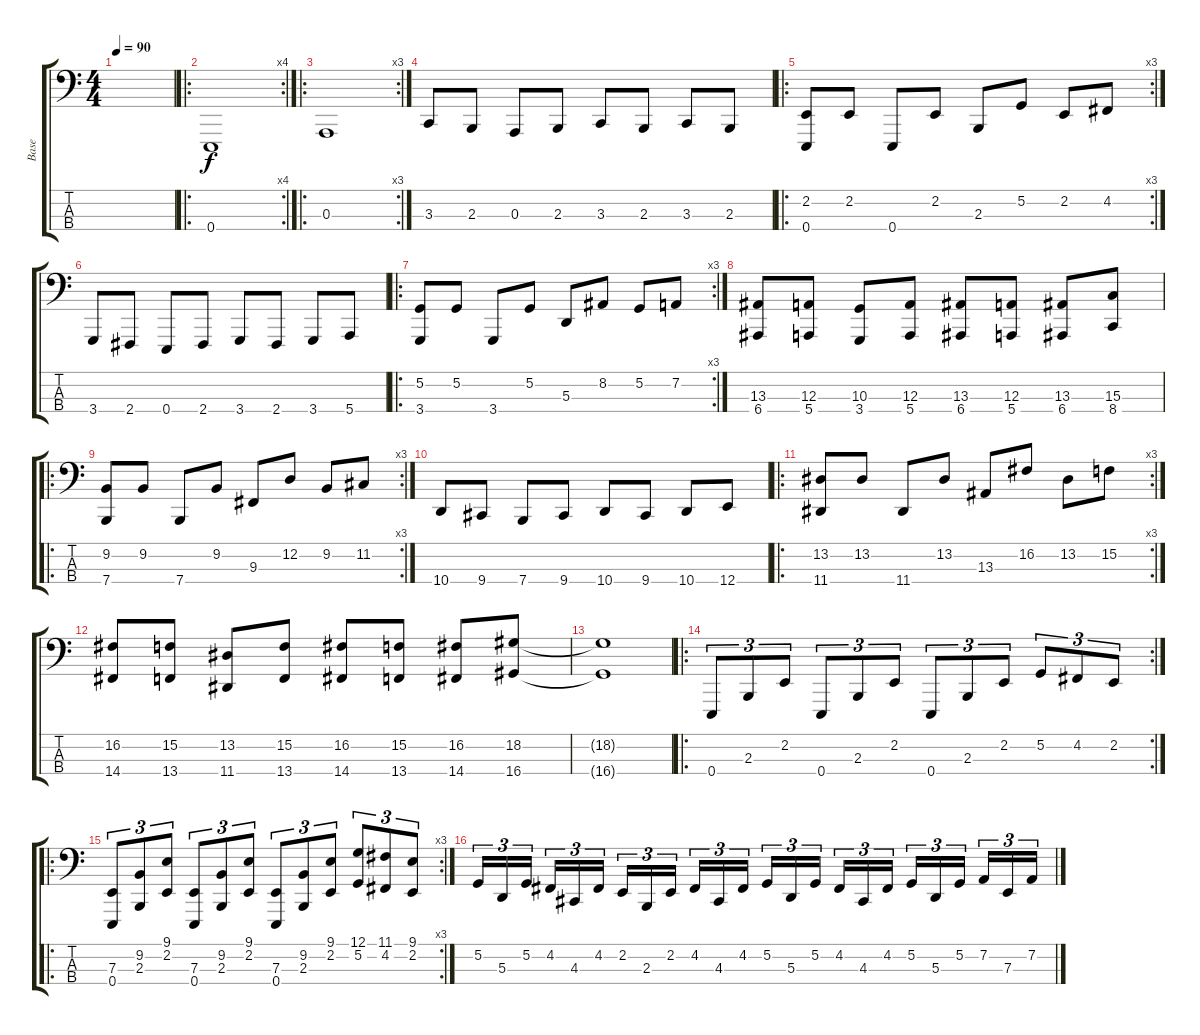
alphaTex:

\track ("Base" "Base") {instrument electricgrandpiano}
\staff {score tabs}
\tuning (G2 D2 A1 E1) {hide}
\ts (4 4)
\tempo 90
\clef f4
\ks c
|
\ro
\rc 4
0.4.1 |
\ro
\rc 3
0.3.1 |
3.3.8 2.3.8 0.3.8 2.3.8 3.3.8 2.3.8 3.3.8 2.3.8 |
\ro
\rc 3
(2.2 0.4).8{volume 16} 2.2.8 0.4.8 2.2.8 2.3.8 5.2.8 2.2.8 4.2.8 |
3.4.8{volume 13} 2.4.8 0.4.8 2.4.8 3.4.8 2.4.8 3.4.8 5.4.8 |
\ro
\rc 3
(5.2 3.4).8{volume 16} 5.2.8 3.4.8 5.2.8 5.3.8 8.2.8 5.2.8 7.2.8 |
(13.3 6.4).8{volume 13} (12.3 5.4).8 (10.3 3.4).8 (12.3 5.4).8 (13.3 6.4).8 (12.3 5.4).8 (13.3 6.4).8 (15.3 8.4).8 |
\ro
\rc 3
(9.2 7.4).8{volume 16} 9.2.8 7.4.8 9.2.8 9.3.8 12.2.8 9.2.8 11.2.8 |
10.4.8{volume 13} 9.4.8 7.4.8 9.4.8 10.4.8 9.4.8 10.4.8 12.4.8 |
\ro
\rc 3
(13.2 11.4).8{volume 16} 13.2.8 11.4.8 13.2.8 13.3.8 16.2.8 13.2.8 15.2.8 |
(16.2 14.4).8{volume 13} (15.2 13.4).8 (13.2 11.4).8 (15.2 13.4).8 (16.2 14.4).8 (15.2 13.4).8 (16.2 14.4).8 (18.2 16.4).8 |
(18.2{t} 16.4{t}).1 |
\ro
\rc 2
0.4.8{tu (3 2)} 2.3.8{tu (3 2)} 2.2.8{tu (3 2)} 0.4.8{tu (3 2)} 2.3.8{tu (3 2)} 2.2.8{tu (3 2)} 0.4.8{tu (3 2)} 2.3.8{tu (3 2)} 2.2.8{tu (3 2)} 5.2.8{tu (3 2)} 4.2.8{tu (3 2)} 2.2.8{tu (3 2)} |
\ro
\rc 3
(7.3 0.4).8{tu (3 2)} (9.2 2.3).8{tu (3 2)} (9.1 2.2).8{tu (3 2)} (7.3 0.4).8{tu (3 2)} (9.2 2.3).8{tu (3 2)} (9.1 2.2).8{tu (3 2)} (7.3 0.4).8{tu (3 2)} (9.2 2.3).8{tu (3 2)} (9.1 2.2).8{tu (3 2)} (12.1 5.2).8{tu (3 2)} (11.1 4.2).8{tu (3 2)} (9.1 2.2).8{tu (3 2)} |
5.2.16{tu (3 2)} 5.3.16{tu (3 2)} 5.2.16{tu (3 2)} 4.2.16{tu (3 2)} 4.3.16{tu (3 2)} 4.2.16{tu (3 2)} 2.2.16{tu (3 2)} 2.3.16{tu (3 2)} 2.2.16{tu (3 2)} 4.2.16{tu (3 2)} 4.3.16{tu (3 2)} 4.2.16{tu (3 2)} 5.2.16{tu (3 2)} 5.3.16{tu (3 2)} 5.2.16{tu (3 2)} 4.2.16{tu (3 2)} 4.3.16{tu (3 2)} 4.2.16{tu (3 2)} 5.2.16{tu (3 2)} 5.3.16{tu (3 2)} 5.2.16{tu (3 2)} 7.2.16{tu (3 2)} 7.3.16{tu (3 2)} 7.2.16{tu (3 2)}
